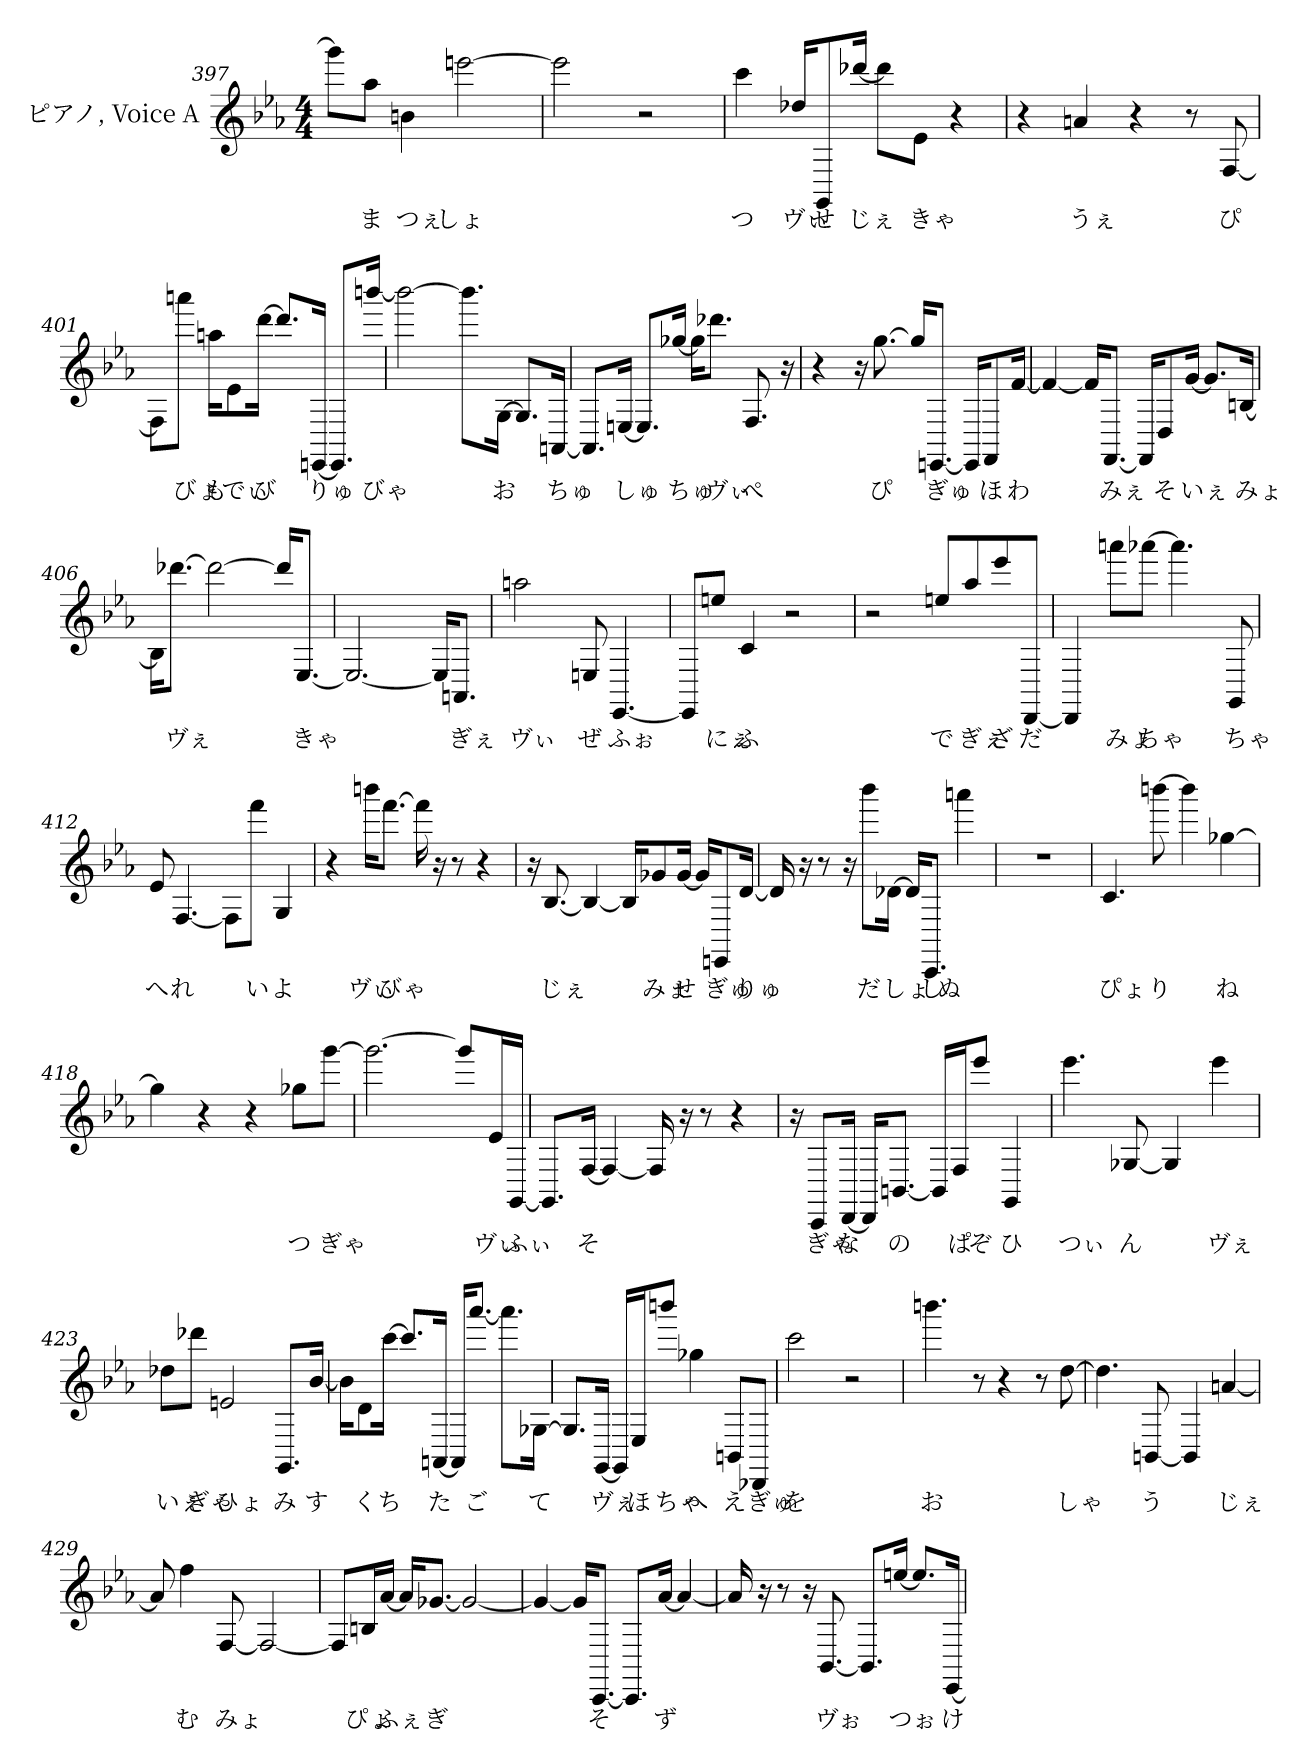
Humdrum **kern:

**kern	**text
*part1	*part1
*staff1	*staff1
*I"ピアノ, Voice A	*
*clefG2	*
*k[b-e-a-]	*
*M4/4	*
=397	=397
8ggg\L]	.
!	!LO:LY:b
8aa-\J	ま
!	!LO:LY:b
4bn\	つぇ
!	!LO:LY:b
[2eeen\	しょ
=398	=398
2eee\]	.
2r	.
=399	=399
!	!LO:LY:b
4ccc\	つ
!	!LO:LY:b
16dd-X/KL	ヴぃ
!	!LO:LY:b
8GG/	せ
!	!LO:LY:b
[16ddd-X/Jk	じぇ
8ddd-\L]	.
!	!LO:LY:b
8e-\J	きゃ
4r	.
!!LO:LB:g=z
=400	=400
4r	.
!	!LO:LY:b
4an/	うぇ
4r	.
8r	.
!	!LO:LY:b
[8F/	ぴ
=401	=401
8F\L]	.
!	!LO:LY:b
8aaan\J	びょ
!	!LO:LY:b
16aan\KL	も
!	!LO:LY:b
8e-\	でぃ
!	!LO:LY:b
[16ddd\Jk	び
8.ddd/L]	.
!	!LO:LY:b
[16EEn/Jk	りゅ
8.EE/L]	.
!	!LO:LY:b
[16bbbn/Jk	びゃ
=402	=402
2bbb\_	.
8.bbb\L]	.
!	!LO:LY:b
[16G\Jk	お
8.G/L]	.
!	!LO:LY:b
[16AAn/Jk	ちゅ
=403	=403
8.AA/L]	.
!	!LO:LY:b
[16En/Jk	しゅ
8.E/L]	.
!	!LO:LY:b
[16gg-X/Jk	ちゅ
16gg-\KL]	.
!	!LO:LY:b
8.ddd-X\J	ヴぃ
!	!LO:LY:b
8.F/	ぺ
16r	.
!!LO:LB:g=z
=404	=404
4r	.
16r	.
!	!LO:LY:b
[8.gg\	ぴ
16gg/KL]	.
!	!LO:LY:b
[8.EEn/J	ぎゅ
16EE/KL]	.
!	!LO:LY:b
8FF/	ほ
!	!LO:LY:b
[16f/Jk	わ
=405	=405
4f/_	.
16f/KL]	.
!	!LO:LY:b
[8.FF/J	みぇ
16FF/KL]	.
!	!LO:LY:b
8D/	そ
!	!LO:LY:b
[16g/Jk	いぇ
8.g/L]	.
!	!LO:LY:b
[16Bn/Jk	みょ
=406	=406
16B\KL]	.
!	!LO:LY:b
[8.ddd-X\J	ヴぇ
2ddd-\_	.
16ddd-/KL]	.
!	!LO:LY:b
[8.E-/J	きゃ
=407	=407
2.E-/_	.
16E-/KL]	.
!	!LO:LY:b
8.AAn/J	ぎぇ
=408	=408
!	!LO:LY:b
2aan\	ヴぃ
!	!LO:LY:b
8En/	ぜ
!	!LO:LY:b
[4.EE-/	ふぉ
!!LO:LB:g=z
=409	=409
8EE-/L]	.
!	!LO:LY:b
8een/J	にぇ
!	!LO:LY:b
4c/	ふ
2r	.
=410	=410
2r	.
!	!LO:LY:b
8een/L	で
!	!LO:LY:b
8aa-/	ぎぇ
!	!LO:LY:b
8eee-/	ざ
!	!LO:LY:b
[8DD/J	だ
=411	=411
4DD/]	.
!	!LO:LY:b
8aaan\L	みょ
!	!LO:LY:b
[8aaa-X\J	ちゃ
4.aaa-\]	.
!	!LO:LY:b
8GG/	ちゃ
=412	=412
!	!LO:LY:b
8e-/	へ
!	!LO:LY:b
[4.F/	れ
8F\L]	.
!	!LO:LY:b
8fff\J	い
!	!LO:LY:b
4G/	よ
=413	=413
4r	.
!	!LO:LY:b
16bbbn\KL	ヴぃ
!	!LO:LY:b
[8.fff\J	びゃ
16fff\]	.
16r	.
8r	.
4r	.
!!LO:LB:g=z
=414	=414
16r	.
!	!LO:LY:b
[8.B-/	じぇ
4B-/_	.
16B-/KL]	.
!	!LO:LY:b
8g-X/	みょ
!	!LO:LY:b
[16g-/Jk	せ
16g-/KL]	.
!	!LO:LY:b
8EEn/	ぎゅ
!	!LO:LY:b
[16d/Jk	りゅ
=415	=415
16d/]	.
16r	.
8r	.
16r	.
!	!LO:LY:b
8bbb-\L	だ
!	!LO:LY:b
[16d-X\Jk	しょ
16d-/KL]	.
!	!LO:LY:b
8.CC/J	し
!	!LO:LY:b
4aaan\	ぬ
=416	=416
1r	.
=417	=417
!	!LO:LY:b
4.c/	ぴょ
!	!LO:LY:b
[8bbbn\	り
4bbb\]	.
!	!LO:LY:b
[4gg-X\	ね
=418	=418
4gg-\]	.
4r	.
4r	.
!	!LO:LY:b
8gg-X\L	つ
!	!LO:LY:b
[8ggg\J	ぎゃ
!!LO:LB:g=z
=419	=419
2.ggg\_	.
8ggg/L]	.
!	!LO:LY:b
16e-/L	ヴぃ
!	!LO:LY:b
[16GG/JJ	ふぃ
=420	=420
8.GG/L]	.
!	!LO:LY:b
[16F/Jk	そ
4F/_	.
16F/]	.
16r	.
8r	.
4r	.
=421	=421
16r	.
!	!LO:LY:b
8CC/L	ぎゃ
!	!LO:LY:b
[16DD/Jk	な
16DD/KL]	.
!	!LO:LY:b
[8.BBn/J	の
16BB/LL]	.
!	!LO:LY:b
16F/J	ぱ
!	!LO:LY:b
8eee-/J	ぞ
!	!LO:LY:b
4GG/	ひ
=422	=422
!	!LO:LY:b
4.eee-\	つぃ
!	!LO:LY:b
[8G-X/	ん
4G-/]	.
!	!LO:LY:b
4eee-\	ヴぇ
=423	=423
!	!LO:LY:b
8dd-X\L	いぇ
!	!LO:LY:b
8ddd-X\J	ぎゃ
!	!LO:LY:b
2en/	ひょ
!	!LO:LY:b
8.GG/L	み
!	!LO:LY:b
[16b-/Jk	す
!!LO:PB:g=z
=424	=424
16b-\KL]	.
!	!LO:LY:b
8d\	く
!	!LO:LY:b
[16ccc\Jk	ち
8.ccc/L]	.
!	!LO:LY:b
[16AAn/Jk	た
16AA/KL]	.
!	!LO:LY:b
[8.aaa-/J	ご
8.aaa-\L]	.
!	!LO:LY:b
[16G-X\Jk	て
=425	=425
8.G-/L]	.
!	!LO:LY:b
[16GG/Jk	ヴぇ
16GG/LL]	.
!	!LO:LY:b
16E-/J	ほ
!	!LO:LY:b
8bbbn/J	ちゃ
!	!LO:LY:b
4gg-X\	へ
!	!LO:LY:b
8BBn/L	え
!	!LO:LY:b
8DD-X/J	ぎゅ
=426	=426
!	!LO:LY:b
2ccc\	を
2r	.
=427	=427
!	!LO:LY:b
4.bbbn\	お
8r	.
4r	.
8r	.
!	!LO:LY:b
[8dd\	しゃ
=428	=428
4.dd\]	.
!	!LO:LY:b
[8BBn/	う
4BB/]	.
!	!LO:LY:b
[4an/	じぇ
!!LO:LB:g=z
=429	=429
8a/]	.
!	!LO:LY:b
4ff\	む
!	!LO:LY:b
[8F/	みょ
2F/_	.
=430	=430
8F/L]	.
!	!LO:LY:b
16Bn/L	ぴょ
!	!LO:LY:b
[16a-/JJ	ふぇ
16a-/KL]	.
!	!LO:LY:b
[8.g-X/J	ぎ
2g-/_	.
=431	=431
4g-/_	.
16g-/KL]	.
!	!LO:LY:b
[8.CC/J	そ
8.CC/L]	.
!	!LO:LY:b
[16a-/Jk	ず
4a-/_	.
=432	=432
16a-/]	.
16r	.
8r	.
16r	.
!	!LO:LY:b
[8.BB-/	ヴぉ
8.BB-/L]	.
!	!LO:LY:b
[16een/Jk	つぉ
8.ee/L]	.
!	!LO:LY:b
[16EE-/Jk	け
=	=
*-	*-
